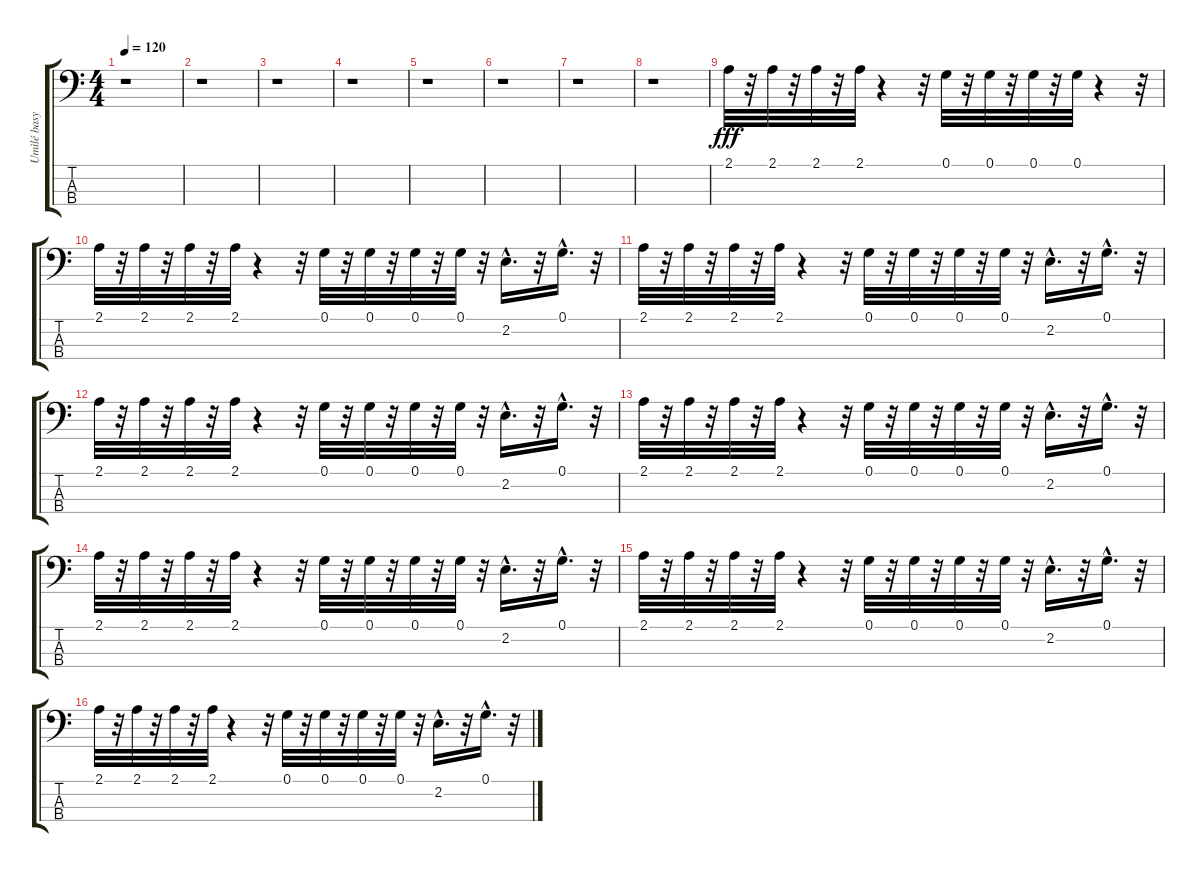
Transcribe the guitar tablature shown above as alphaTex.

\track ("Umìlé basy" "Umìlé basy") {instrument synthbass1}
\staff {score tabs}
\tuning (G2 D2 A1 E1) {hide}
\ts (4 4)
\tempo 120
\clef f4
\ks c
r.1{dy fff} |
r.1 |
r.1 |
r.1 |
r.1 |
r.1 |
r.1 |
r.1 |
2.1.32 r.32 2.1.32 r.32 2.1.32 r.32 2.1.32 r.4 r.32 0.1.32 r.32 0.1.32 r.32 0.1.32 r.32 0.1.32 r.4 r.32 |
2.1.32 r.32 2.1.32 r.32 2.1.32 r.32 2.1.32 r.4 r.32 0.1.32 r.32 0.1.32 r.32 0.1.32 r.32 0.1.32 r.32 2.2{hac}.16{d} r.32 0.1{hac}.16{d} r.32 |
2.1.32 r.32 2.1.32 r.32 2.1.32 r.32 2.1.32 r.4 r.32 0.1.32 r.32 0.1.32 r.32 0.1.32 r.32 0.1.32 r.32 2.2{hac}.16{d} r.32 0.1{hac}.16{d} r.32 |
2.1.32 r.32 2.1.32 r.32 2.1.32 r.32 2.1.32 r.4 r.32 0.1.32 r.32 0.1.32 r.32 0.1.32 r.32 0.1.32 r.32 2.2{hac}.16{d} r.32 0.1{hac}.16{d} r.32 |
2.1.32 r.32 2.1.32 r.32 2.1.32 r.32 2.1.32 r.4 r.32 0.1.32 r.32 0.1.32 r.32 0.1.32 r.32 0.1.32 r.32 2.2{hac}.16{d} r.32 0.1{hac}.16{d} r.32 |
2.1.32 r.32 2.1.32 r.32 2.1.32 r.32 2.1.32 r.4 r.32 0.1.32 r.32 0.1.32 r.32 0.1.32 r.32 0.1.32 r.32 2.2{hac}.16{d} r.32 0.1{hac}.16{d} r.32 |
2.1.32 r.32 2.1.32 r.32 2.1.32 r.32 2.1.32 r.4 r.32 0.1.32 r.32 0.1.32 r.32 0.1.32 r.32 0.1.32 r.32 2.2{hac}.16{d} r.32 0.1{hac}.16{d} r.32 |
2.1.32 r.32 2.1.32 r.32 2.1.32 r.32 2.1.32 r.4 r.32 0.1.32 r.32 0.1.32 r.32 0.1.32 r.32 0.1.32 r.32 2.2{hac}.16{d} r.32 0.1{hac}.16{d} r.32
